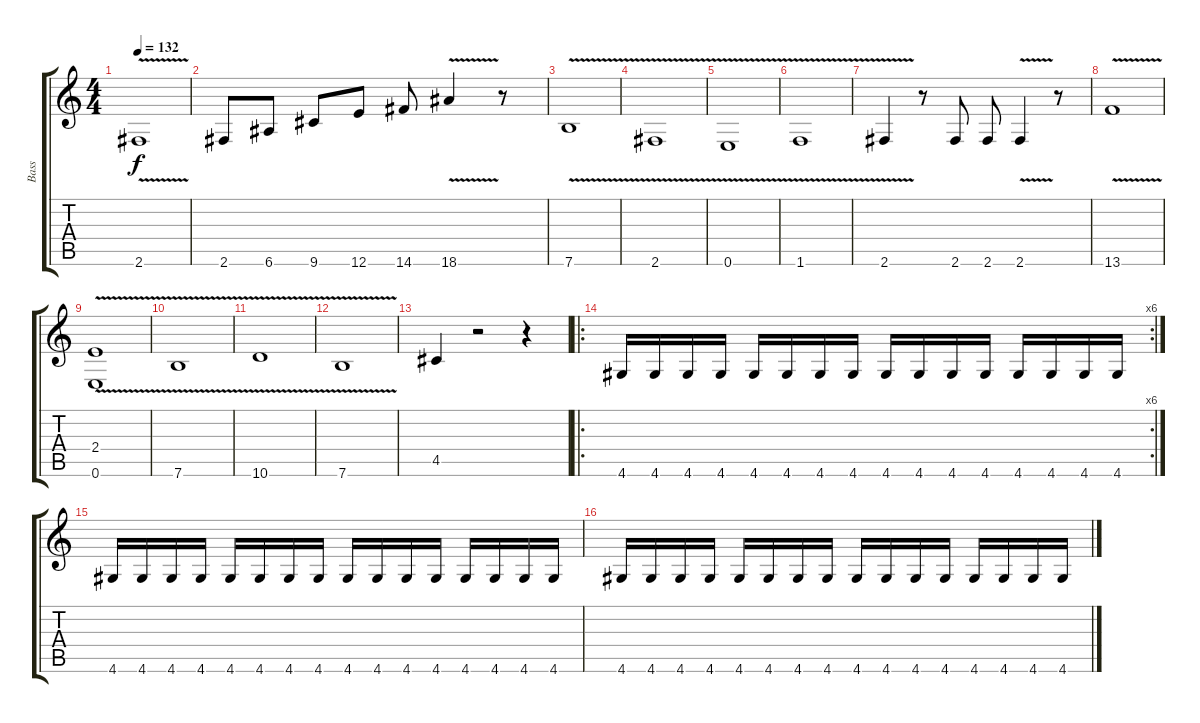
\track ("Bass" "Bass") {instrument electricbasspick}
\staff {score tabs}
\tuning (E4 B3 G3 D3 A2 E2) {hide}
\ts (4 4)
\tempo 132
\clef g2
\ks c
2.6{v}.1{dy f} |
2.6.8 6.6.8 9.6.8 12.6.8 14.6.8 18.6{v}.4 r.8 |
7.6{v}.1 |
2.6{v}.1 |
0.6{v}.1 |
1.6{v}.1 |
2.6{v}.4 r.8 2.6.8 2.6.8 2.6{v}.4 r.8 |
13.6{v}.1 |
(2.4 0.6{v}).1 |
7.6{v}.1 |
10.6{v}.1 |
7.6{v}.1 |
4.5.4 r.2 r.4 |
\ro
\rc 6
4.6.16 4.6.16 4.6.16 4.6.16 4.6.16 4.6.16 4.6.16 4.6.16 4.6.16 4.6.16 4.6.16 4.6.16 4.6.16 4.6.16 4.6.16 4.6.16 |
4.6.16 4.6.16 4.6.16 4.6.16 4.6.16 4.6.16 4.6.16 4.6.16 4.6.16 4.6.16 4.6.16 4.6.16 4.6.16 4.6.16 4.6.16 4.6.16 |
4.6.16 4.6.16 4.6.16 4.6.16 4.6.16 4.6.16 4.6.16 4.6.16 4.6.16 4.6.16 4.6.16 4.6.16 4.6.16 4.6.16 4.6.16 4.6.16
